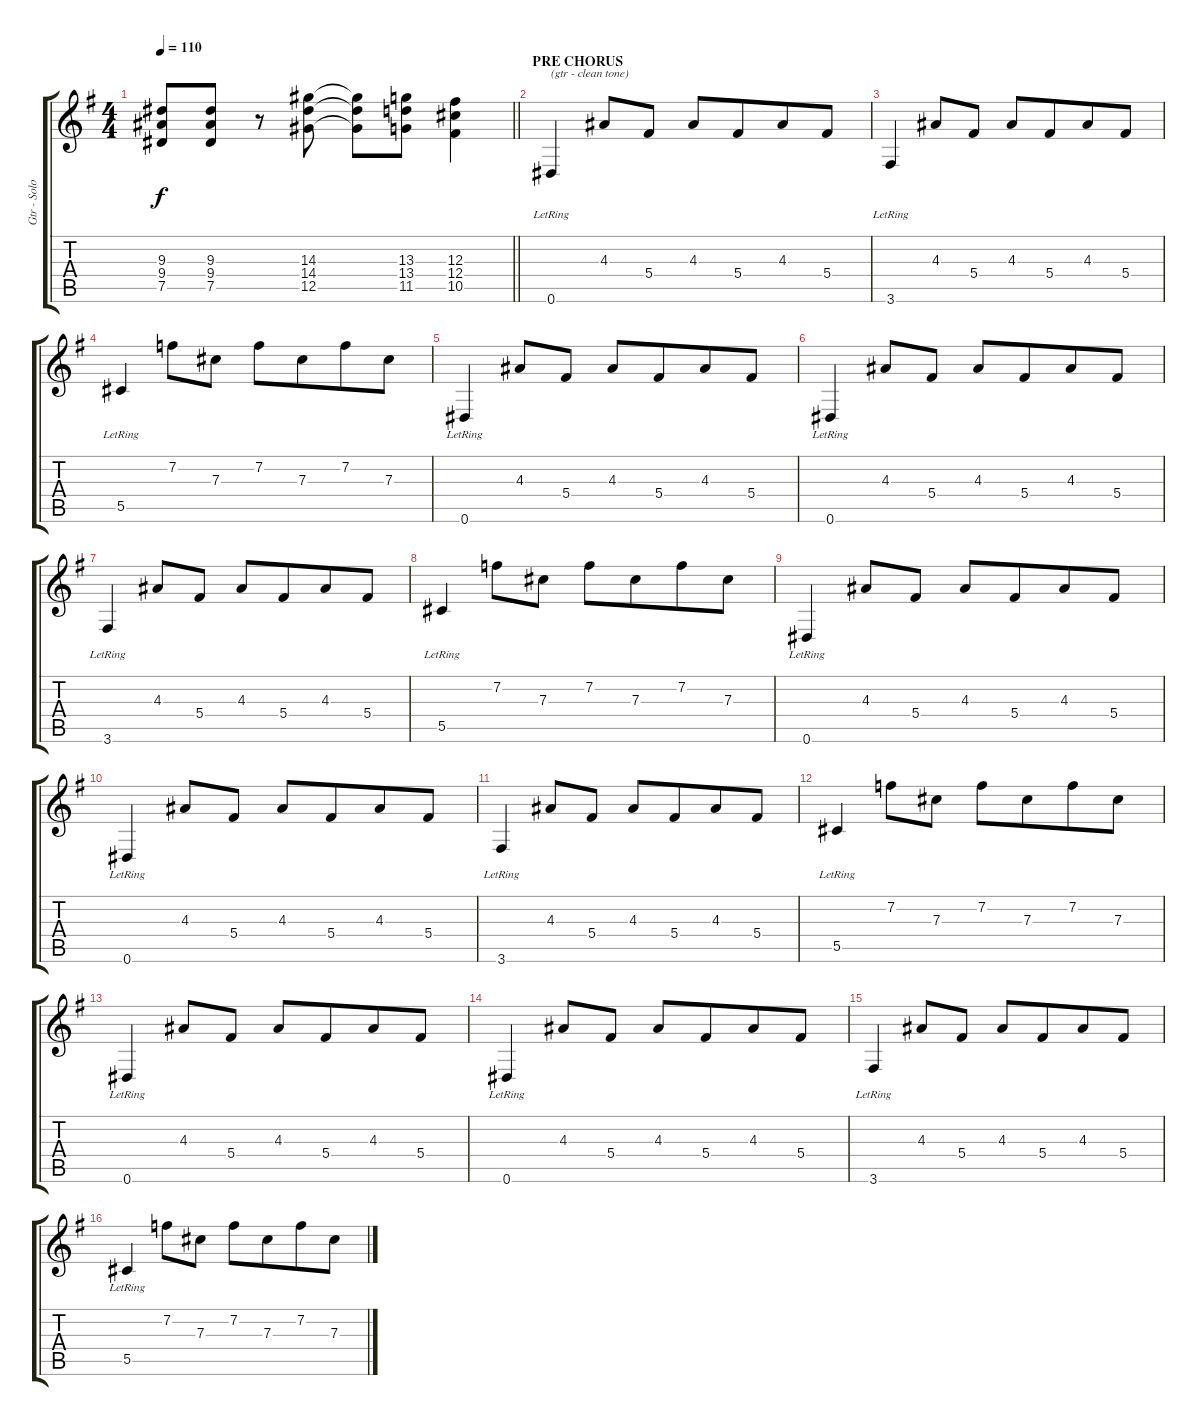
\track ("Gtr - Solo" "Gtr - Solo") {instrument overdrivenguitar}
\staff {score tabs}
\tuning (Eb4 Bb3 Gb3 Db3 Ab2 Eb2) {hide}
\ts (4 4)
\tempo 110
\clef g2
\barLineRight lightlight
\ks eminor
(9.3 9.4 7.5).8{dy f} (9.3 9.4 7.5).8 r.8 (14.3 14.4 12.5).8 (14.3{t} 14.4{t} 12.5{t}).8 (13.3 13.4 11.5).8 (12.3 12.4 10.5).4 |
\section ("" "PRE CHORUS")
0.6{lr}.4{txt "(gtr - clean tone)" instrument overdrivenguitar} 4.3.8 5.4.8 4.3.8 5.4.8{beam merge} 4.3.8 5.4.8 |
3.6{lr}.4 4.3.8 5.4.8 4.3.8 5.4.8{beam merge} 4.3.8 5.4.8 |
5.5{lr}.4 7.2.8 7.3.8 7.2.8 7.3.8{beam merge} 7.2.8 7.3.8 |
0.6{lr}.4 4.3.8 5.4.8 4.3.8 5.4.8{beam merge} 4.3.8 5.4.8 |
0.6{lr}.4 4.3.8 5.4.8 4.3.8 5.4.8{beam merge} 4.3.8 5.4.8 |
3.6{lr}.4 4.3.8 5.4.8 4.3.8 5.4.8{beam merge} 4.3.8 5.4.8 |
5.5{lr}.4 7.2.8 7.3.8 7.2.8 7.3.8{beam merge} 7.2.8 7.3.8 |
0.6{lr}.4 4.3.8 5.4.8 4.3.8 5.4.8{beam merge} 4.3.8 5.4.8 |
0.6{lr}.4 4.3.8 5.4.8 4.3.8 5.4.8{beam merge} 4.3.8 5.4.8 |
3.6{lr}.4 4.3.8 5.4.8 4.3.8 5.4.8{beam merge} 4.3.8 5.4.8 |
5.5{lr}.4 7.2.8 7.3.8 7.2.8 7.3.8{beam merge} 7.2.8 7.3.8 |
0.6{lr}.4 4.3.8 5.4.8 4.3.8 5.4.8{beam merge} 4.3.8 5.4.8 |
0.6{lr}.4 4.3.8 5.4.8 4.3.8 5.4.8{beam merge} 4.3.8 5.4.8 |
3.6{lr}.4 4.3.8 5.4.8 4.3.8 5.4.8{beam merge} 4.3.8 5.4.8 |
5.5{lr}.4 7.2.8 7.3.8 7.2.8 7.3.8{beam merge} 7.2.8 7.3.8
